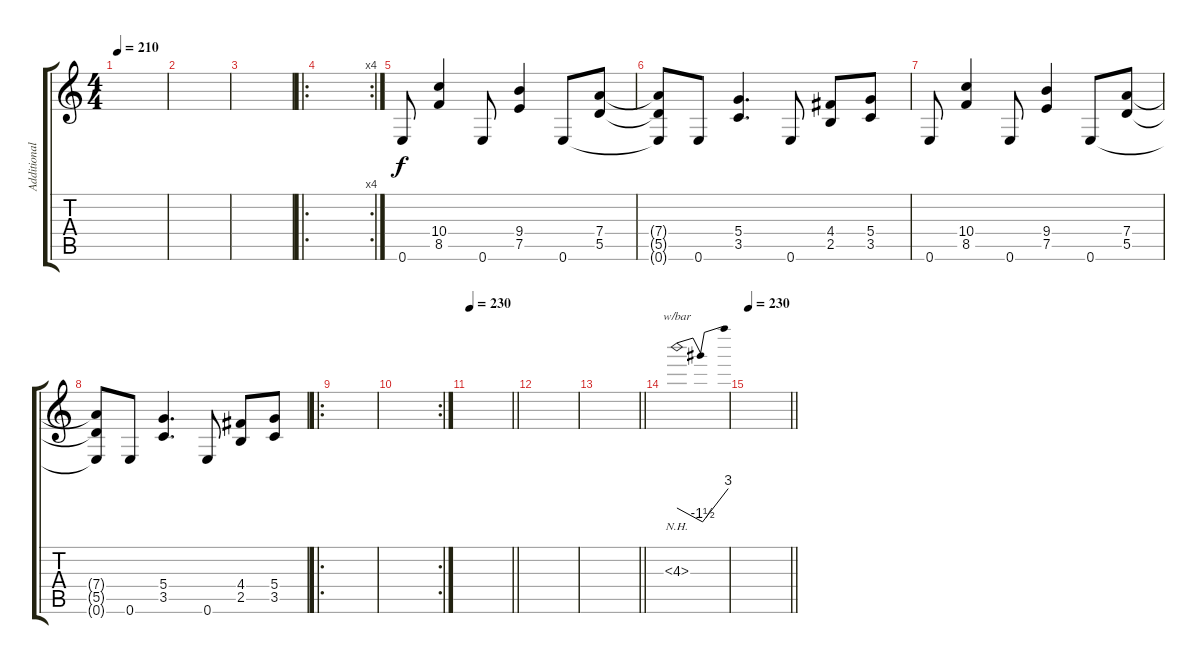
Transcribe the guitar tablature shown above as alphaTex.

\track ("Additional guitar" "Additional") {instrument distortionguitar}
\staff {score tabs}
\tuning (E4 B3 G3 D3 A2 E2) {hide}
\ts (4 4)
\tempo 210
\clef g2
\ks c
|
|
|
\ro
\rc 4
|
0.6.8 (10.4 8.5).4 0.6.8 (9.4 7.5).4 0.6.8 (7.4 5.5).8 |
(7.4{t} 5.5{t} 0.6{t}).8 0.6.8 (5.4 3.5).4{d} 0.6.8 (4.4 2.5).8 (5.4 3.5).8 |
0.6.8 (10.4 8.5).4 0.6.8 (9.4 7.5).4 0.6.8 (7.4 5.5).8 |
(7.4{t} 5.5{t} 0.6{t}).8 0.6.8 (5.4 3.5).4{d} 0.6.8 (4.4 2.5).8 (5.4 3.5).8 |
\ro
|
\rc 2
|
\tempo 230
\barLineRight lightlight
|
|
\barLineRight lightlight
|
4.3{nh}.1{tbe (dip default 0 0 30 -6 60 12)} |
\tempo 230
\barLineRight lightlight
